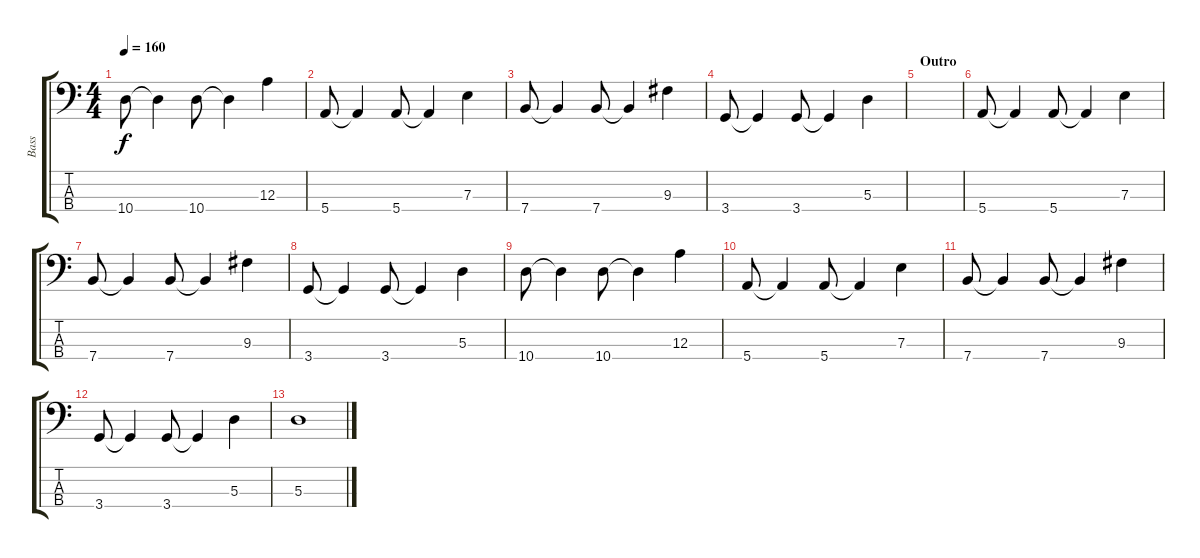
\track ("Bass" "Bass") {instrument electricbassfinger}
\staff {score tabs}
\tuning (G2 D2 A1 E1) {hide}
\ts (4 4)
\tempo 160
\clef f4
\ks c
10.4.8{dy f} 10.4{t}.4 10.4.8 10.4{t}.4 12.3.4 |
5.4.8 5.4{t}.4 5.4.8 5.4{t}.4 7.3.4 |
7.4.8 7.4{t}.4 7.4.8 7.4{t}.4 9.3.4 |
3.4.8 3.4{t}.4 3.4.8 3.4{t}.4 5.3.4 |
\section ("" "Outro")
|
5.4.8 5.4{t}.4 5.4.8 5.4{t}.4 7.3.4 |
7.4.8 7.4{t}.4 7.4.8 7.4{t}.4 9.3.4 |
3.4.8 3.4{t}.4 3.4.8 3.4{t}.4 5.3.4 |
10.4.8 10.4{t}.4 10.4.8 10.4{t}.4 12.3.4 |
5.4.8 5.4{t}.4 5.4.8 5.4{t}.4 7.3.4 |
7.4.8 7.4{t}.4 7.4.8 7.4{t}.4 9.3.4 |
3.4.8 3.4{t}.4 3.4.8 3.4{t}.4 5.3.4 |
5.3.1
